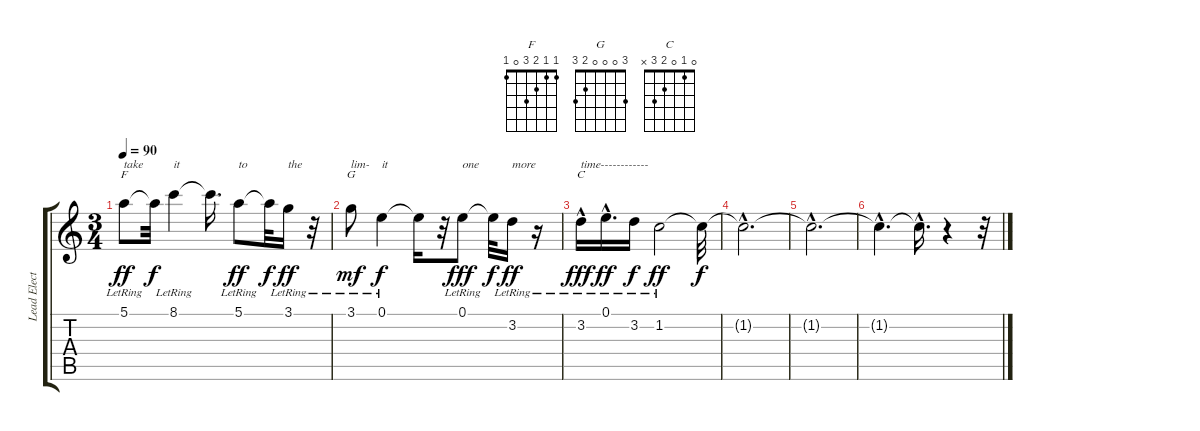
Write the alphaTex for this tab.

\track ("Lead Electric Guitar" "Lead Elect") {instrument electricguitarjazz}
\staff {score tabs}
\tuning (E4 B3 G3 D3 A2 E2) {hide}
\chord ("F" 1 1 2 3 0 1)
\chord ("G" 3 0 0 0 2 3)
\chord ("C" 0 1 0 2 3 x)
\ts (3 4)
\tempo 90
\clef g2
\ks c
5.1{lr}.8{ch "F" txt "take" dy ff} 5.1{t}.32{dy f} 8.1{lr}.4{txt "it"} 8.1{t}.16{d} 5.1{lr}.8{txt "to" dy ff} 5.1{t}.32{dy f} 3.1{lr}.16{txt "the" dy ff} r.32 |
3.1{lr}.8{ch "G" txt "lim-" dy mf} 0.1{lr}.4{txt "it" dy f} 0.1{t}.16 r.32 0.1{lr}.8{txt "one" dy fff} 0.1{t}.32{dy f} 3.2{lr}.16{txt "more" dy ff} r.16 |
3.2{hac lr}.16{ch "C" txt "time------------" dy fff} 0.1{hac lr}.16{d dy ff} 3.2{lr}.16{dy f} 1.2{lr}.2{dy ff} 1.2{t}.32{dy f} |
1.2{hac t}.2{d} |
1.2{hac t}.2{d} |
1.2{hac t}.4{d} 1.2{hac t}.16{d} r.4 r.32
